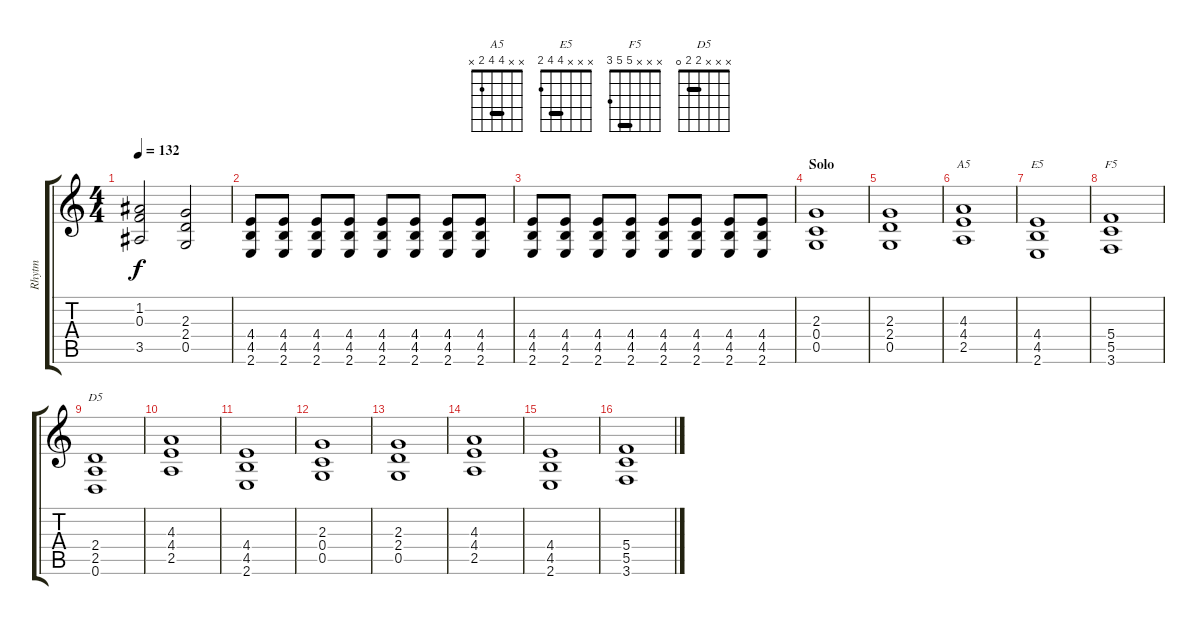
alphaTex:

\track ("Rhytm" "Rhytm") {instrument distortionguitar}
\staff {score tabs}
\tuning (D4 A3 F3 C3 G2 D2) {hide}
\chord ("A5" x x 4 4 2 x) {barre 4}
\chord ("E5" x x x 4 4 2) {barre 4}
\chord ("F5" x x x 5 5 3) {barre 5}
\chord ("D5" x x x 2 2 0) {barre 2}
\ts (4 4)
\tempo 132
\clef g2
\ks c
(1.2 0.3 3.5).2{dy f} (2.3 2.4 0.5).2 |
(4.4 4.5 2.6).8 (4.4 4.5 2.6).8 (4.4 4.5 2.6).8 (4.4 4.5 2.6).8 (4.4 4.5 2.6).8 (4.4 4.5 2.6).8 (4.4 4.5 2.6).8 (4.4 4.5 2.6).8 |
(4.4 4.5 2.6).8 (4.4 4.5 2.6).8 (4.4 4.5 2.6).8 (4.4 4.5 2.6).8 (4.4 4.5 2.6).8 (4.4 4.5 2.6).8 (4.4 4.5 2.6).8 (4.4 4.5 2.6).8 |
\section ("" "Solo")
(2.3 0.4 0.5).1 |
(2.3 2.4 0.5).1 |
(4.3 4.4 2.5).1{ch "A5"} |
(4.4 4.5 2.6).1{ch "E5"} |
(5.4 5.5 3.6).1{ch "F5"} |
(2.4 2.5 0.6).1{ch "D5"} |
(4.3 4.4 2.5).1 |
(4.4 4.5 2.6).1 |
(2.3 0.4 0.5).1 |
(2.3 2.4 0.5).1 |
(4.3 4.4 2.5).1 |
(4.4 4.5 2.6).1 |
(5.4 5.5 3.6).1
